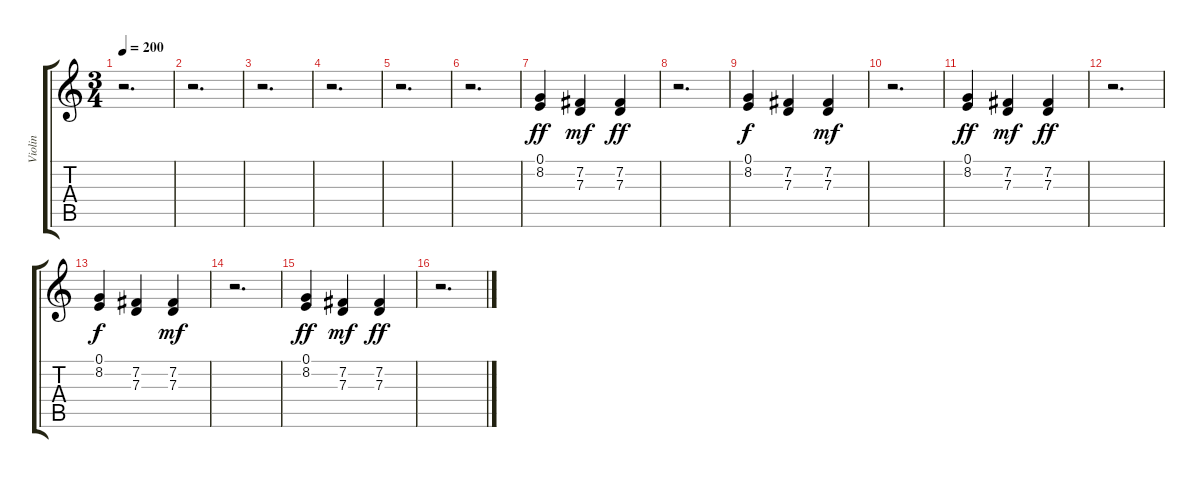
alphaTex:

\track ("Violin" "Violin") {instrument stringensemble1}
\staff {score tabs}
\tuning (E4 B3 G3 D3 A2 E2) {hide}
\ts (3 4)
\tempo 200
\clef g2
\ks c
r.2{d dy f} |
r.2{d} |
r.2{d} |
r.2{d} |
r.2{d} |
r.2{d} |
(0.1 8.2).4{dy ff} (7.2 7.3).4{dy mf} (7.2 7.3).4{dy ff} |
r.2{d} |
(0.1 8.2).4{dy f} (7.2 7.3).4 (7.2 7.3).4{dy mf} |
r.2{d} |
(0.1 8.2).4{dy ff} (7.2 7.3).4{dy mf} (7.2 7.3).4{dy ff} |
r.2{d} |
(0.1 8.2).4{dy f} (7.2 7.3).4 (7.2 7.3).4{dy mf} |
r.2{d} |
(0.1 8.2).4{dy ff} (7.2 7.3).4{dy mf} (7.2 7.3).4{dy ff} |
r.2{d}
